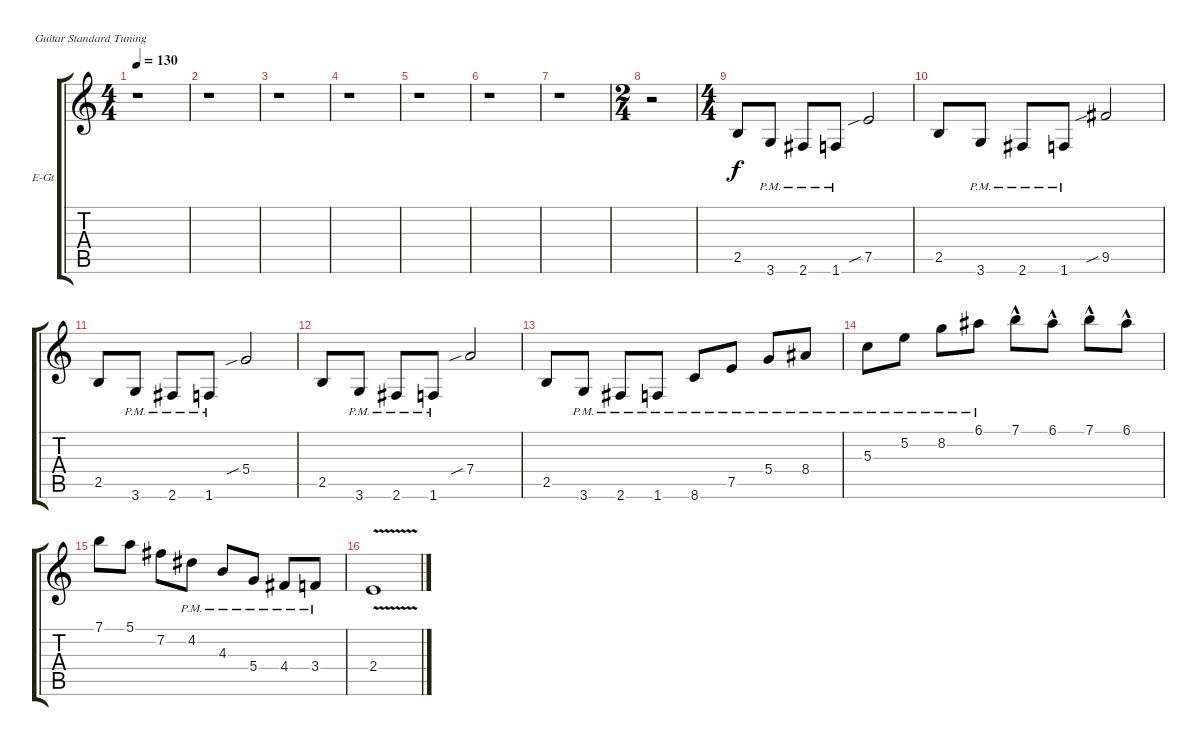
\bracketExtendMode groupsimilarinstruments
\firstSystemTrackNameOrientation horizontal
\otherSystemsTrackNameOrientation horizontal
\track ("Marty Friedman" "E-Gt") {instrument distortionguitar}
\staff {score tabs}
\tuning (E4 B3 G3 D3 A2 E2)
\ts (4 4)
\tempo 130
\clef g2
\ks c
r.1{dy f instrument distortionguitar} |
r.1 |
r.1 |
r.1 |
r.1 |
r.1 |
r.1 |
\ts (2 4)
r.2 |
\ts (4 4)
2.5.8 3.6{pm}.8 2.6{pm}.8 1.6{pm}.8 7.5{sib}.2 |
2.5.8 3.6{pm}.8 2.6{pm}.8 1.6{pm}.8 9.5{sib}.2 |
2.5.8 3.6{pm}.8 2.6{pm}.8 1.6{pm}.8 5.4{sib}.2 |
2.5.8 3.6{pm}.8 2.6{pm}.8 1.6{pm}.8 7.4{sib}.2 |
2.5.8 3.6{pm}.8 2.6{pm}.8 1.6{pm}.8 8.6{pm}.8 7.5{pm}.8 5.4{pm}.8 8.4{pm}.8 |
5.3{pm}.8 5.2{pm}.8 8.2{pm}.8 6.1{pm}.8 7.1{hac}.8 6.1{hac}.8 7.1{hac}.8 6.1{hac}.8 |
7.1.8 5.1.8 7.2.8 4.2{pm}.8 4.3{pm}.8 5.4{pm}.8 4.4{pm}.8 3.4{pm}.8 |
2.4{v}.1
